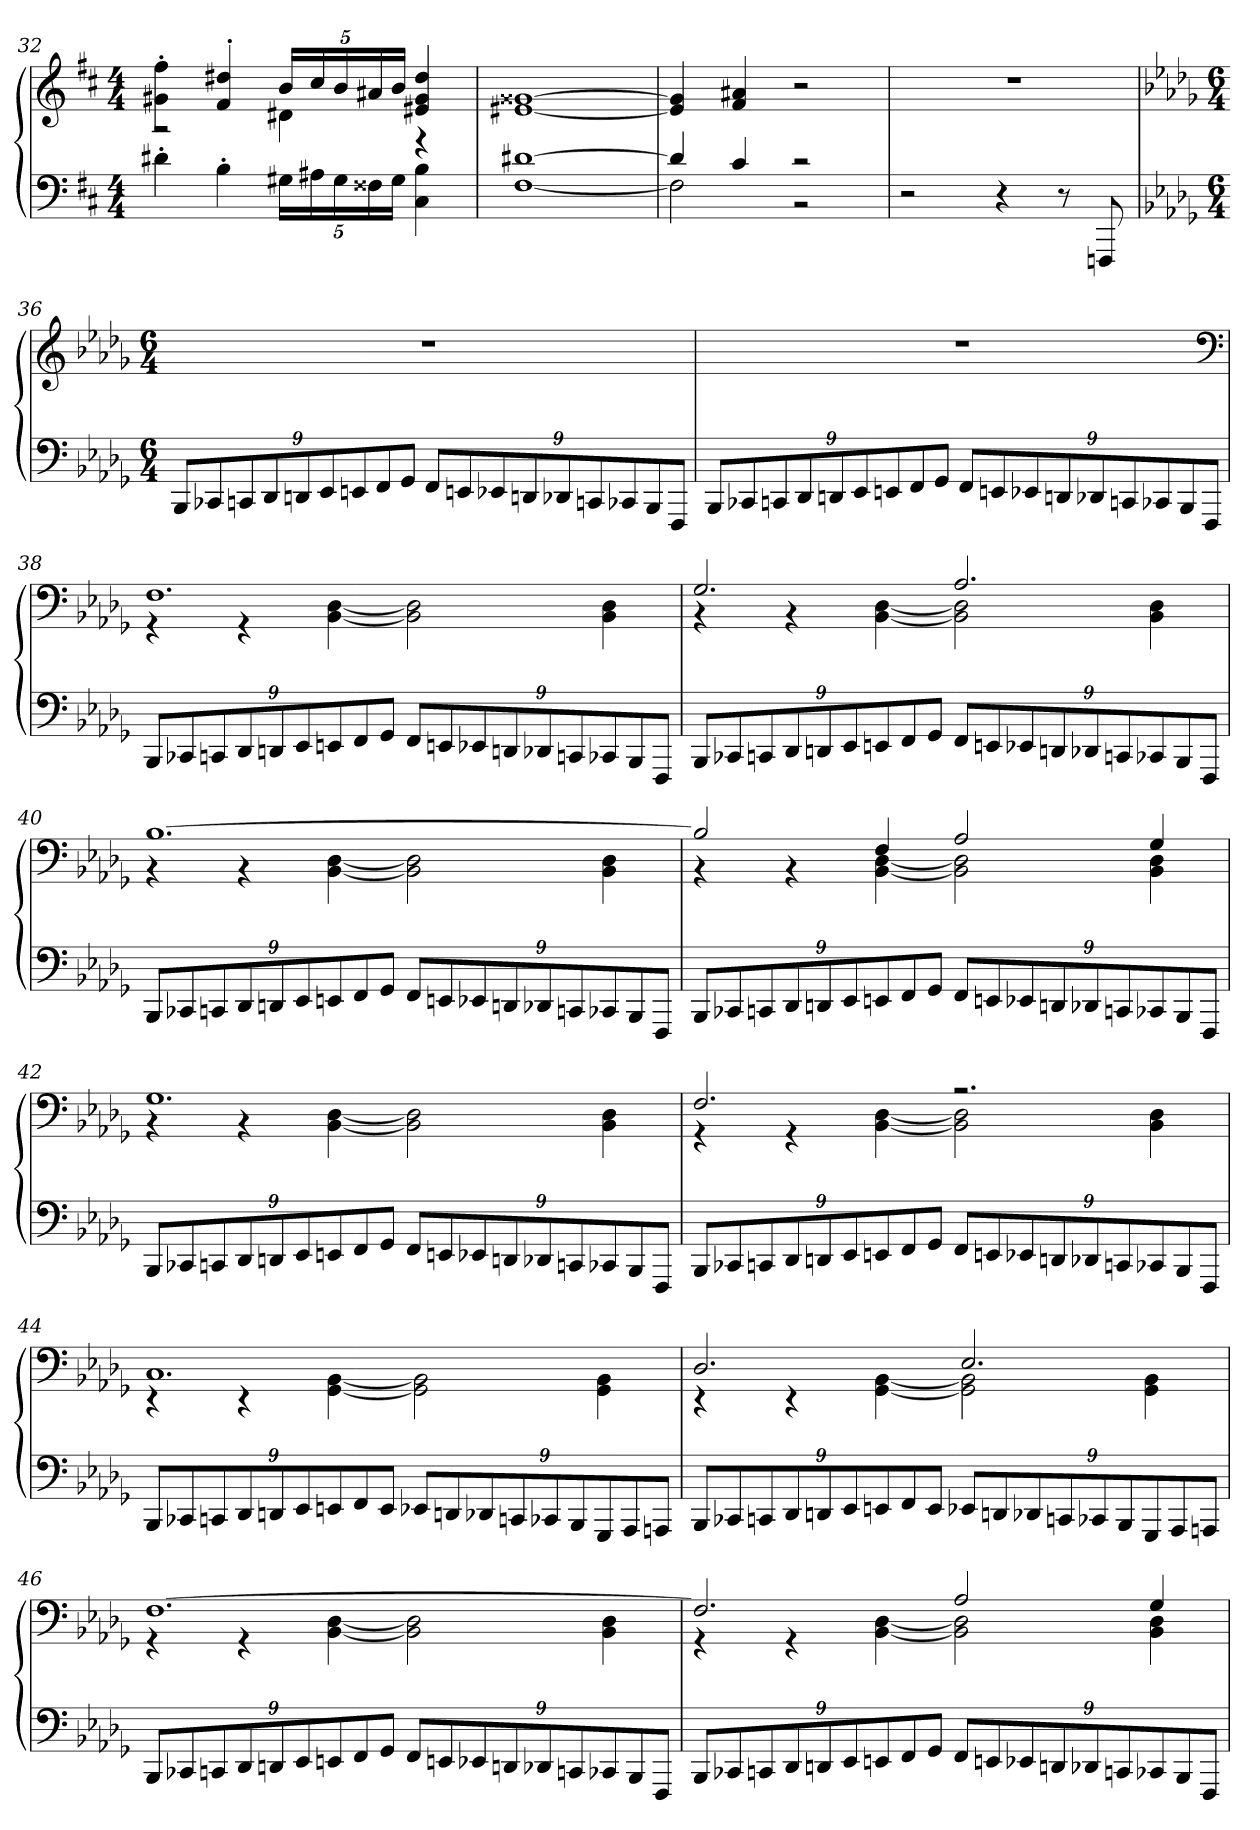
**kern	**kern
*part1	*part1
*staff2	*staff1
*clefF4	*clefG2
*k[f#c#]	*k[f#c#]
*M4/4	*M4/4
=32	=32
*	*^
4d#X'\	4g#X'\ 4ff#'\	2r
4B'\	4f#'/ 4dd#X'/	.
20G#X\LL	20b/LL	4d#X\
20A#X\	20cc#/	.
20G#\	20b/	.
20F##X\	20a#X/	.
20G#\JJ	20b/JJ	.
4C#\ 4B\	4e#X/ 4g#/ 4dd#/	4r
*	*v	*v
=33	=33
[1F# [1d#X	[1e#X [1g##X
=34	=34
*^	*
4d#/]	2F#\]	4e#]/ 4g##]/
4c#/	.	4f#/ 4a#X/
2r	2r	2r
*v	*v	*
=35	=35
2r	1r
4r	.
8r	.
8FFFn/	.
=36	=36
*k[b-e-a-d-g-]	*k[b-e-a-d-g-]
*M6/4	*M6/4
*	*MM144
12BBB-/L	1.r
12CC-X/	.
12CCn/	.
12DD-/	.
12DDn/	.
12EE-/	.
12EEn/	.
12FF/	.
12GG-/J	.
12FF/L	.
12EEn/	.
12EE-X/	.
12DDn/	.
12DD-X/	.
12CCn/	.
12CC-X/	.
12BBB-/	.
12FFF/J	.
=37	=37
12BBB-/L	1.r
12CC-X/	.
12CCn/	.
12DD-/	.
12DDn/	.
12EE-/	.
12EEn/	.
12FF/	.
12GG-/J	.
12FF/L	.
12EEn/	.
12EE-X/	.
12DDn/	.
12DD-X/	.
12CCn/	.
12CC-X/	.
12BBB-/	.
12FFF/J	.
*	*clefF4
=38	=38
*	*^
12BBB-/L	1.F	4r
12CC-X/	.	.
12CCn/	.	.
12DD-/	.	4r
12DDn/	.	.
12EE-/	.	.
12EEn/	.	[4BB-\ [4D-\
12FF/	.	.
12GG-/J	.	.
12FF/L	.	2BB-]\ 2D-]\
12EEn/	.	.
12EE-X/	.	.
12DDn/	.	.
12DD-X/	.	.
12CCn/	.	.
12CC-X/	.	4BB-\ 4D-\
12BBB-/	.	.
12FFF/J	.	.
=39	=39	=39
12BBB-/L	2.G-/	4r
12CC-X/	.	.
12CCn/	.	.
12DD-/	.	4r
12DDn/	.	.
12EE-/	.	.
12EEn/	.	[4BB-\ [4D-\
12FF/	.	.
12GG-/J	.	.
12FF/L	2.A-/	2BB-]\ 2D-]\
12EEn/	.	.
12EE-X/	.	.
12DDn/	.	.
12DD-X/	.	.
12CCn/	.	.
12CC-X/	.	4BB-\ 4D-\
12BBB-/	.	.
12FFF/J	.	.
=40	=40	=40
12BBB-/L	[1.B-	4r
12CC-X/	.	.
12CCn/	.	.
12DD-/	.	4r
12DDn/	.	.
12EE-/	.	.
12EEn/	.	[4BB-\ [4D-\
12FF/	.	.
12GG-/J	.	.
12FF/L	.	2BB-]\ 2D-]\
12EEn/	.	.
12EE-X/	.	.
12DDn/	.	.
12DD-X/	.	.
12CCn/	.	.
12CC-X/	.	4BB-\ 4D-\
12BBB-/	.	.
12FFF/J	.	.
=41	=41	=41
12BBB-/L	2B-/]	4r
12CC-X/	.	.
12CCn/	.	.
12DD-/	.	4r
12DDn/	.	.
12EE-/	.	.
12EEn/	4F/	[4BB-\ [4D-\
12FF/	.	.
12GG-/J	.	.
12FF/L	2A-/	2BB-]\ 2D-]\
12EEn/	.	.
12EE-X/	.	.
12DDn/	.	.
12DD-X/	.	.
12CCn/	.	.
12CC-X/	4G-/	4BB-\ 4D-\
12BBB-/	.	.
12FFF/J	.	.
=42	=42	=42
12BBB-/L	1.G-	4r
12CC-X/	.	.
12CCn/	.	.
12DD-/	.	4r
12DDn/	.	.
12EE-/	.	.
12EEn/	.	[4BB-\ [4D-\
12FF/	.	.
12GG-/J	.	.
12FF/L	.	2BB-]\ 2D-]\
12EEn/	.	.
12EE-X/	.	.
12DDn/	.	.
12DD-X/	.	.
12CCn/	.	.
12CC-X/	.	4BB-\ 4D-\
12BBB-/	.	.
12FFF/J	.	.
=43	=43	=43
12BBB-/L	2.F/	4r
12CC-X/	.	.
12CCn/	.	.
12DD-/	.	4r
12DDn/	.	.
12EE-/	.	.
12EEn/	.	[4BB-\ [4D-\
12FF/	.	.
12GG-/J	.	.
12FF/L	2.r	2BB-]\ 2D-]\
12EEn/	.	.
12EE-X/	.	.
12DDn/	.	.
12DD-X/	.	.
12CCn/	.	.
12CC-X/	.	4BB-\ 4D-\
12BBB-/	.	.
12FFF/J	.	.
=44	=44	=44
12BBB-/L	1.C	4r
12CC-X/	.	.
12CCn/	.	.
12DD-/	.	4r
12DDn/	.	.
12EE-/	.	.
12EEn/	.	[4GG-\ [4BB-\
12FF/	.	.
12EE/J	.	.
12EE-X/L	.	2GG-]\ 2BB-]\
12DDn/	.	.
12DD-X/	.	.
12CCn/	.	.
12CC-X/	.	.
12BBB-/	.	.
12GGG-/	.	4GG-\ 4BB-\
12AAA-/	.	.
12AAAn/J	.	.
=45	=45	=45
12BBB-/L	2.D-/	4r
12CC-X/	.	.
12CCn/	.	.
12DD-/	.	4r
12DDn/	.	.
12EE-/	.	.
12EEn/	.	[4GG-\ [4BB-\
12FF/	.	.
12EE/J	.	.
12EE-X/L	2.E-/	2GG-]\ 2BB-]\
12DDn/	.	.
12DD-X/	.	.
12CCn/	.	.
12CC-X/	.	.
12BBB-/	.	.
12GGG-/	.	4GG-\ 4BB-\
12AAA-/	.	.
12AAAn/J	.	.
=46	=46	=46
12BBB-/L	[1.F	4r
12CC-X/	.	.
12CCn/	.	.
12DD-/	.	4r
12DDn/	.	.
12EE-/	.	.
12EEn/	.	[4BB-\ [4D-\
12FF/	.	.
12GG-/J	.	.
12FF/L	.	2BB-]\ 2D-]\
12EEn/	.	.
12EE-X/	.	.
12DDn/	.	.
12DD-X/	.	.
12CCn/	.	.
12CC-X/	.	4BB-\ 4D-\
12BBB-/	.	.
12FFF/J	.	.
=47	=47	=47
12BBB-/L	2.F/]	4r
12CC-X/	.	.
12CCn/	.	.
12DD-/	.	4r
12DDn/	.	.
12EE-/	.	.
12EEn/	.	[4BB-\ [4D-\
12FF/	.	.
12GG-/J	.	.
12FF/L	2A-/	2BB-]\ 2D-]\
12EEn/	.	.
12EE-X/	.	.
12DDn/	.	.
12DD-X/	.	.
12CCn/	.	.
12CC-X/	4G-/	4BB-\ 4D-\
12BBB-/	.	.
12FFF/J	.	.
*	*v	*v
=	=
*-	*-
